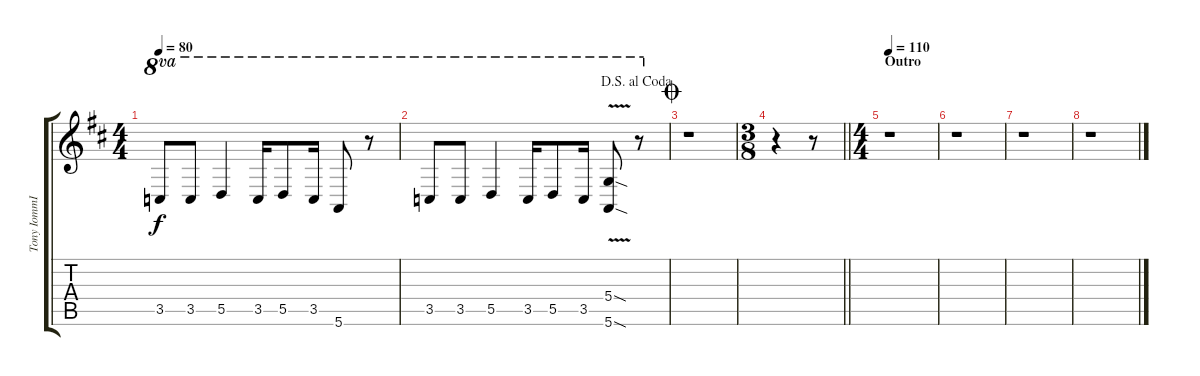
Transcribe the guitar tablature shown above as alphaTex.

\track ("Tony IommI Distortion (Rhythm I)" "Tony IommI") {instrument overdrivenguitar}
\staff {score tabs}
\tuning (E4 B3 G3 D3 A2 E2) {hide}
\ts (4 4)
\tempo 80
\clef g2
\ks d
3.5.8{ot 8va dy f} 3.5.8{ot 8va} 5.5.4{ot 8va} 3.5.16{ot 8va} 5.5.8{ot 8va} 3.5.16{ot 8va} 5.6.8{ot 8va} r.8{ot 8va} |
\jump dalsegnoalcoda
3.5.8{ot 8va} 3.5.8{ot 8va} 5.5.4{ot 8va} 3.5.16{ot 8va} 5.5.8{ot 8va} 3.5.16{ot 8va} (5.4{v sod} 5.6{sod}).8{ot 8va} r.8{ot 8va} |
\jump coda
r.1 |
\ts (3 8)
\barLineRight lightlight
r.4 r.8 |
\ts (4 4)
\section ("" "Outro")
\tempo 110
r.1 |
r.1 |
r.1 |
r.1
